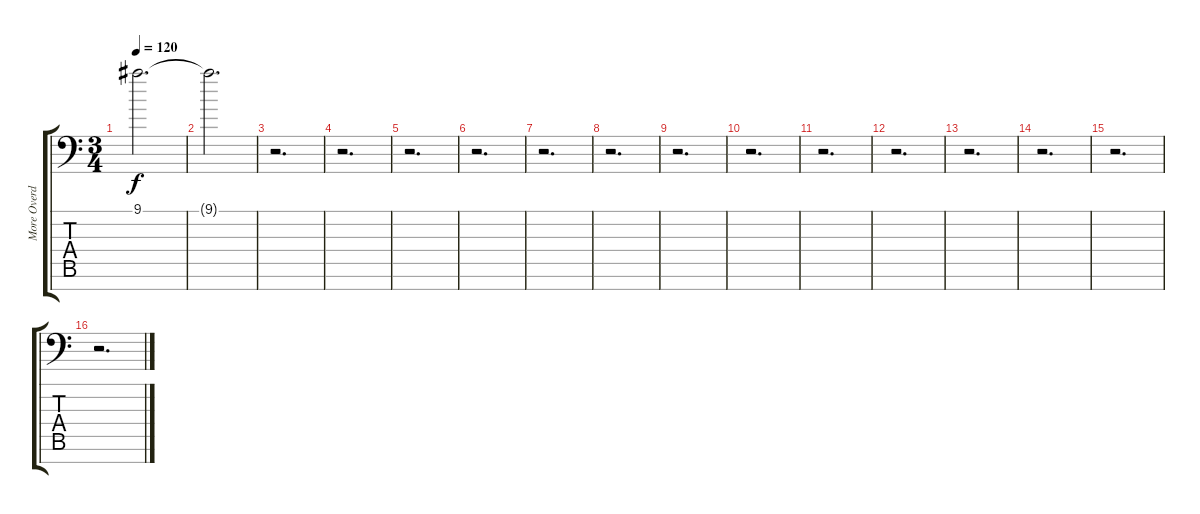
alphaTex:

\track ("More Overdubs" "More Overd") {instrument distortionguitar}
\staff {score tabs}
\tuning (Db4 Ab3 E3 B2 Gb2 Db2 Ab1) {hide}
\ts (3 4)
\tempo 120
\clef f4
\ks c
9.1{t}.2{d dy f} |
9.1{t}.2{d} |
r.2{d} |
r.2{d} |
r.2{d} |
r.2{d} |
r.2{d} |
r.2{d} |
r.2{d} |
r.2{d} |
r.2{d} |
r.2{d} |
r.2{d} |
r.2{d} |
r.2{d} |
r.2{d}
